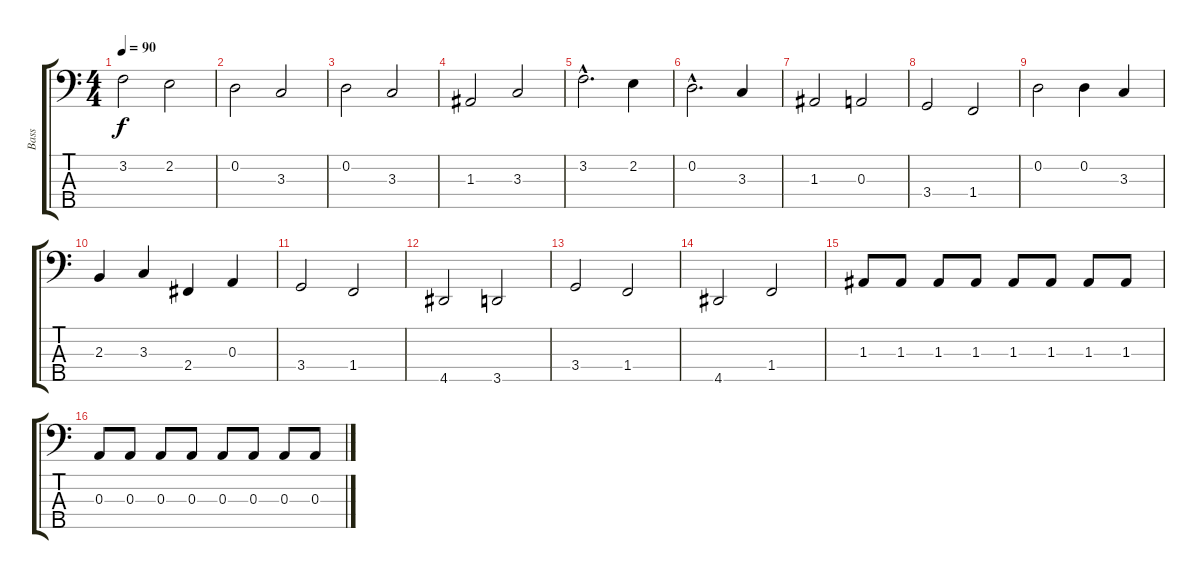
\track ("Bass" "Bass") {instrument slapbass2}
\staff {score tabs}
\tuning (G2 D2 A1 E1 B0) {hide}
\ts (4 4)
\tempo 90
\clef f4
\ks c
3.2.2{dy f} 2.2.2 |
0.2.2 3.3.2 |
0.2.2 3.3.2 |
1.3.2 3.3.2 |
3.2{hac}.2{d} 2.2.4 |
0.2{hac}.2{d} 3.3.4 |
1.3.2 0.3.2 |
3.4.2 1.4.2 |
0.2.2 0.2.4 3.3.4 |
2.3.4 3.3.4 2.4.4 0.3.4 |
3.4.2 1.4.2 |
4.5.2 3.5.2 |
3.4.2 1.4.2 |
4.5.2 1.4.2 |
1.3.8 1.3.8 1.3.8 1.3.8 1.3.8 1.3.8 1.3.8 1.3.8 |
0.3.8 0.3.8 0.3.8 0.3.8 0.3.8 0.3.8 0.3.8 0.3.8
